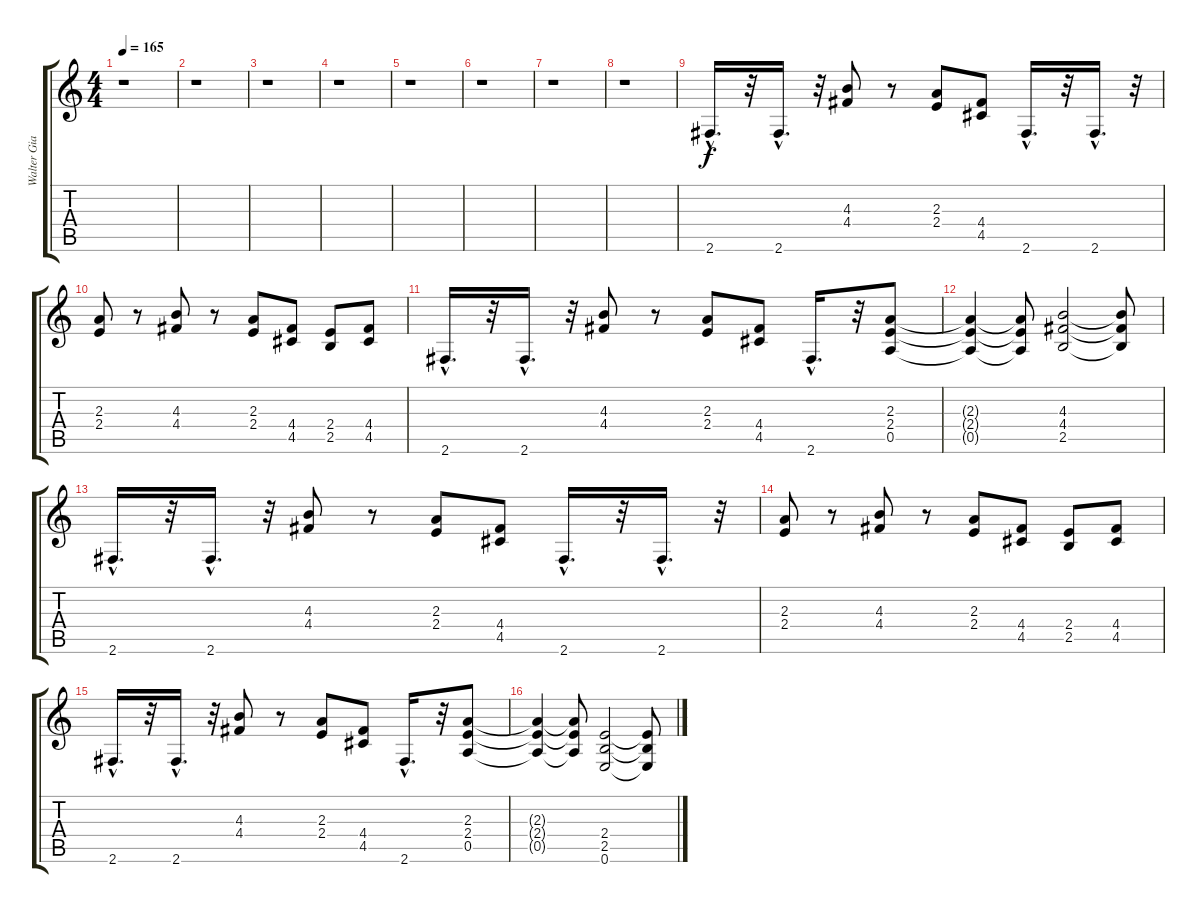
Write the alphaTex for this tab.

\track ("Walter Giardino" "Walter Gia") {instrument distortionguitar}
\staff {score tabs}
\tuning (E4 B3 G3 D3 A2 E2) {hide}
\ts (4 4)
\tempo 165
\clef g2
\ks c
r.1{dy f instrument distortionguitar} |
r.1 |
r.1 |
r.1 |
r.1 |
r.1 |
r.1 |
r.1 |
2.6{hac}.16{d} r.32 2.6{hac}.16{d} r.32 (4.3 4.4).8 r.8 (2.3 2.4).8 (4.4 4.5).8 2.6{hac}.16{d} r.32 2.6{hac}.16{d} r.32 |
(2.3 2.4).8 r.8 (4.3 4.4).8 r.8 (2.3 2.4).8 (4.4 4.5).8 (2.4 2.5).8 (4.4 4.5).8 |
2.6{hac}.16{d} r.32 2.6{hac}.16{d} r.32 (4.3 4.4).8 r.8 (2.3 2.4).8 (4.4 4.5).8 2.6{hac}.16{d} r.32 (2.3 2.4 0.5).8 |
(2.3{t} 2.4{t} 0.5{t}).4 (2.3{t} 2.4{t} 0.5{t}).8 (4.3 4.4 2.5).2 (4.3{t} 4.4{t} 2.5{t}).8 |
2.6{hac}.16{d} r.32 2.6{hac}.16{d} r.32 (4.3 4.4).8 r.8 (2.3 2.4).8 (4.4 4.5).8 2.6{hac}.16{d} r.32 2.6{hac}.16{d} r.32 |
(2.3 2.4).8 r.8 (4.3 4.4).8 r.8 (2.3 2.4).8 (4.4 4.5).8 (2.4 2.5).8 (4.4 4.5).8 |
2.6{hac}.16{d} r.32 2.6{hac}.16{d} r.32 (4.3 4.4).8 r.8 (2.3 2.4).8 (4.4 4.5).8 2.6{hac}.16{d} r.32 (2.3 2.4 0.5).8 |
(2.3{t} 2.4{t} 0.5{t}).4 (2.3{t} 2.4{t} 0.5{t}).8 (2.4 2.5 0.6).2 (2.4{t} 2.5{t} 0.6{t}).8
